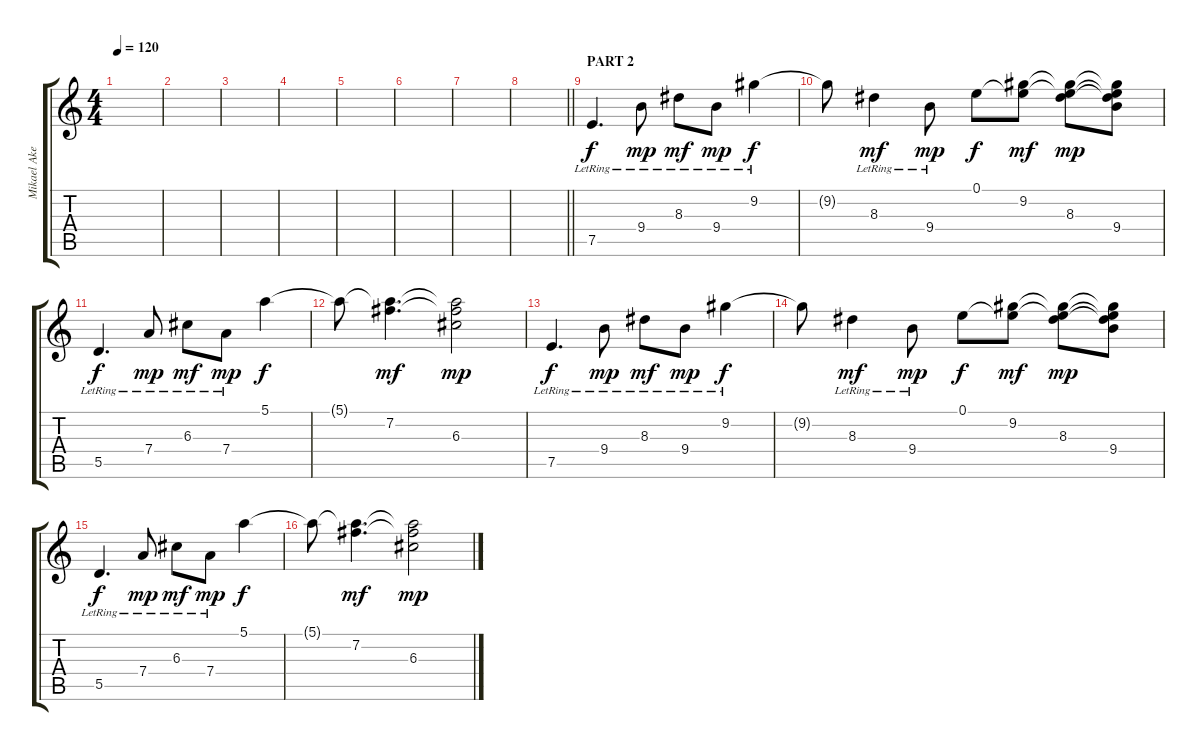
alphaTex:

\track ("Mikael Akerfeldt - Acoustic Guitar 1" "Mikael Ake") {instrument acousticguitarsteel}
\staff {score tabs}
\tuning (E4 B3 G3 D3 A2 E2) {hide}
\ts (4 4)
\tempo 120
\clef g2
\ks c
|
|
|
|
|
|
|
\barLineRight lightlight
|
\section ("" "PART 2")
7.5{lr}.4{d volume 5} 9.4{lr}.8{dy mp} 8.3{lr}.8{dy mf} 9.4{lr}.8{dy mp} 9.2{lr}.4{dy f} |
9.2{t}.8 8.3{lr}.4{dy mf} 9.4{lr}.8{dy mp} 0.1.8{dy f} (0.1{t} 9.2).8{dy mf} (0.1{t} 9.2{t} 8.3).8{dy mp} (0.1{t} 9.2{t} 8.3{t} 9.4).8 |
5.5{lr}.4{d dy f} 7.4{lr}.8{dy mp} 6.3{lr}.8{dy mf} 7.4{lr}.8{dy mp} 5.1.4{dy f} |
5.1{t}.8 (5.1{t} 7.2).4{d dy mf} (5.1{t} 7.2{t} 6.3).2{dy mp} |
7.5{lr}.4{d dy f volume 7} 9.4{lr}.8{dy mp} 8.3{lr}.8{dy mf} 9.4{lr}.8{dy mp} 9.2{lr}.4{dy f} |
9.2{t}.8 8.3{lr}.4{dy mf} 9.4{lr}.8{dy mp} 0.1.8{dy f} (0.1{t} 9.2).8{dy mf} (0.1{t} 9.2{t} 8.3).8{dy mp} (0.1{t} 9.2{t} 8.3{t} 9.4).8 |
5.5{lr}.4{d dy f} 7.4{lr}.8{dy mp} 6.3{lr}.8{dy mf} 7.4{lr}.8{dy mp} 5.1.4{dy f} |
5.1{t}.8 (5.1{t} 7.2).4{d dy mf} (5.1{t} 7.2{t} 6.3).2{dy mp}
